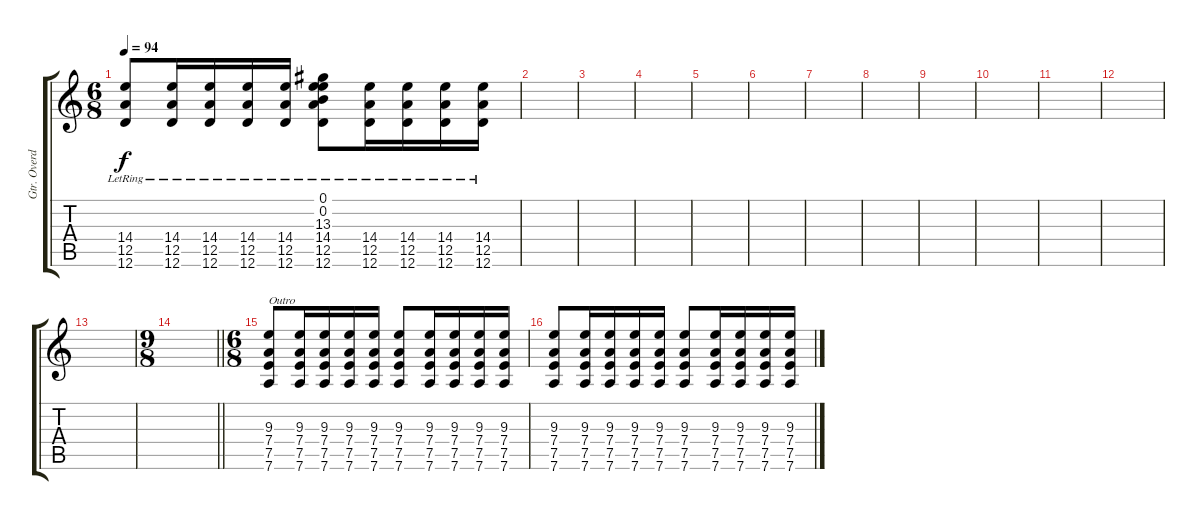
\track ("Gtr. Overdub" "Gtr. Overd") {instrument distortionguitar}
\staff {score tabs}
\tuning (E4 B3 G3 D3 A2 D2) {hide}
\ts (6 8)
\tempo 94
\clef g2
\ks c
(14.4{lr} 12.5{lr} 12.6{lr}).8{dy f} (14.4{lr} 12.5{lr} 12.6{lr}).16 (14.4{lr} 12.5{lr} 12.6{lr}).16 (14.4{lr} 12.5{lr} 12.6{lr}).16 (14.4{lr} 12.5{lr} 12.6{lr}).16 (0.1{lr} 0.2{lr} 13.3{lr} 14.4{lr} 12.5{lr} 12.6{lr}).8 (14.4{lr} 12.5{lr} 12.6{lr}).16 (14.4{lr} 12.5{lr} 12.6{lr}).16 (14.4{lr} 12.5{lr} 12.6{lr}).16 (14.4{lr} 12.5{lr} 12.6{lr}).16 |
|
|
|
|
|
|
|
|
|
|
|
|
\ts (9 8)
\barLineRight lightlight
|
\ts (6 8)
(9.3 7.4 7.5 7.6).8{txt "Outro" instrument acousticguitarsteel} (9.3 7.4 7.5 7.6).16 (9.3 7.4 7.5 7.6).16 (9.3 7.4 7.5 7.6).16 (9.3 7.4 7.5 7.6).16 (9.3 7.4 7.5 7.6).8 (9.3 7.4 7.5 7.6).16 (9.3 7.4 7.5 7.6).16 (9.3 7.4 7.5 7.6).16 (9.3 7.4 7.5 7.6).16 |
(9.3 7.4 7.5 7.6).8 (9.3 7.4 7.5 7.6).16 (9.3 7.4 7.5 7.6).16 (9.3 7.4 7.5 7.6).16 (9.3 7.4 7.5 7.6).16 (9.3 7.4 7.5 7.6).8 (9.3 7.4 7.5 7.6).16 (9.3 7.4 7.5 7.6).16 (9.3 7.4 7.5 7.6).16 (9.3 7.4 7.5 7.6).16
